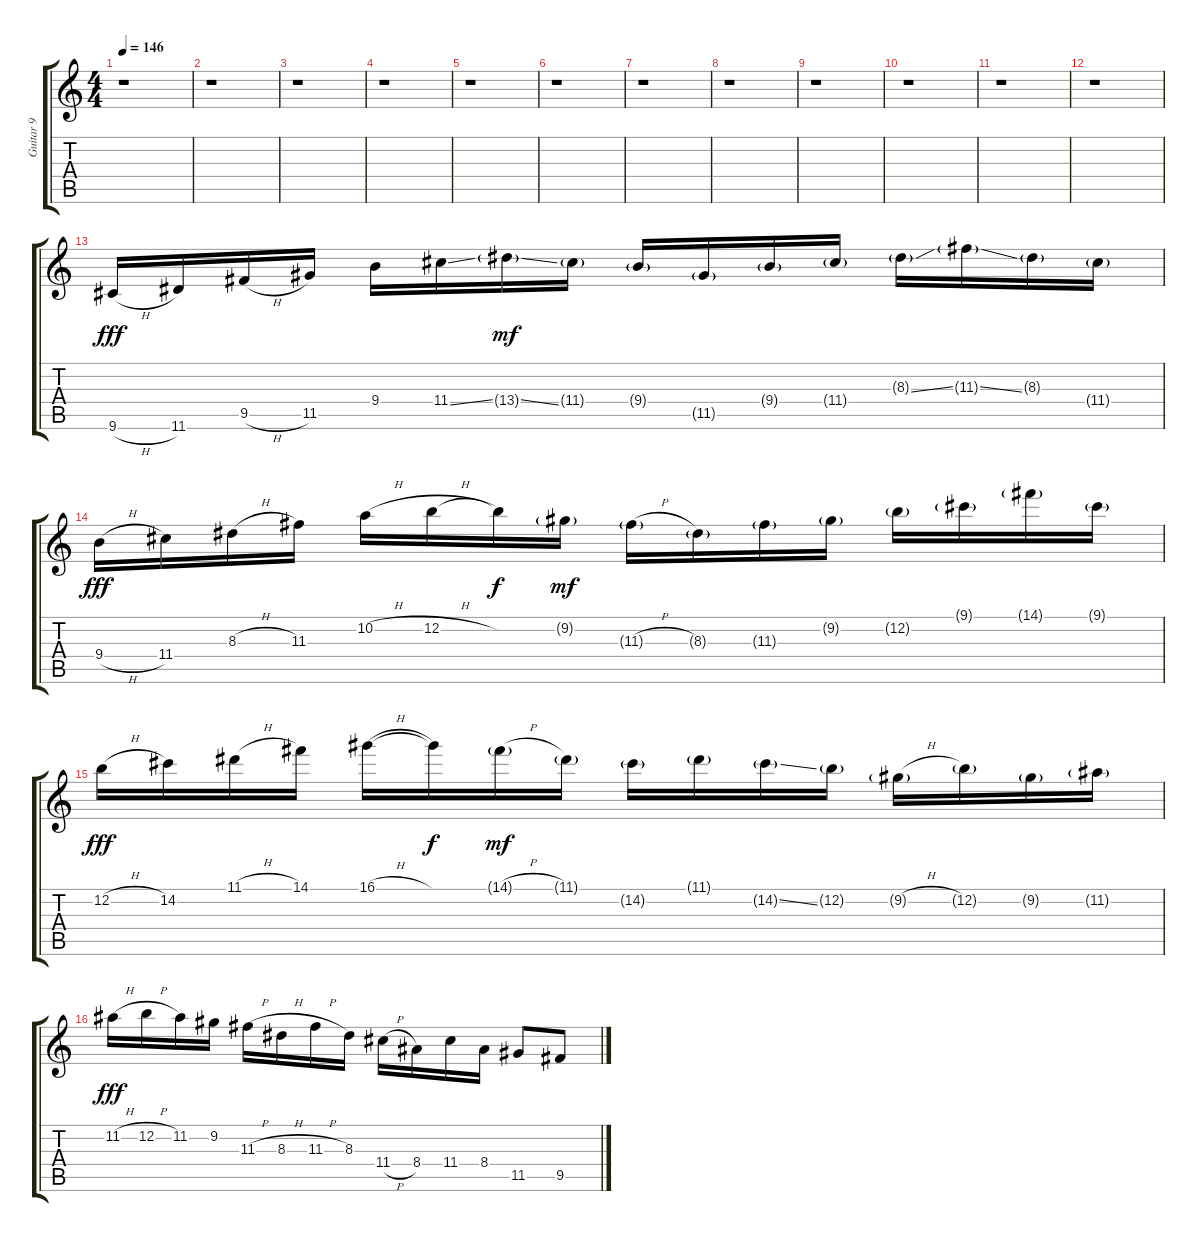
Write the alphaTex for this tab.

\track ("Guitar 9" "Guitar 9") {instrument distortionguitar}
\staff {score tabs}
\tuning (E4 B3 G3 D3 A2 E2) {hide}
\ts (4 4)
\tempo 146
\clef g2
\ks c
r.1{dy fff} |
r.1 |
r.1 |
r.1 |
r.1 |
r.1 |
r.1 |
r.1 |
r.1 |
r.1 |
r.1 |
r.1 |
9.6{h}.16 11.6.16 9.5{h}.16 11.5.16 9.4.16 11.4{ss}.16 13.4{ss g}.16{dy mf} 11.4{g}.16 9.4{g}.16 11.5{g}.16 9.4{g}.16 11.4{g}.16 8.3{ss g}.16 11.3{ss g}.16 8.3{g}.16 11.4{g}.16 |
9.4{h}.16{dy fff} 11.4.16 8.3{h}.16 11.3.16 10.2{h}.16 12.2{h}.16 12.2{t}.16{dy f} 9.2{g}.16{dy mf} 11.3{h g}.16 8.3{g}.16 11.3{g}.16 9.2{g}.16 12.2{g}.16 9.1{g}.16 14.1{g}.16 9.1{g}.16 |
12.2{h}.16{dy fff} 14.2.16 11.1{h}.16 14.1.16 16.1{h}.16 16.1{t}.16{dy f} 14.1{h g}.16{dy mf} 11.1{g}.16 14.2{g}.16 11.1{g}.16 14.2{ss g}.16 12.2{g}.16 9.2{h g}.16 12.2{g}.16 9.2{g}.16 11.2{g}.16 |
11.2{h}.16{dy fff} 12.2{h}.16 11.2.16 9.2.16 11.3{h}.16 8.3{h}.16 11.3{h}.16 8.3.16 11.4{h}.16 8.4.16 11.4.16 8.4.16 11.5.8 9.5.8
